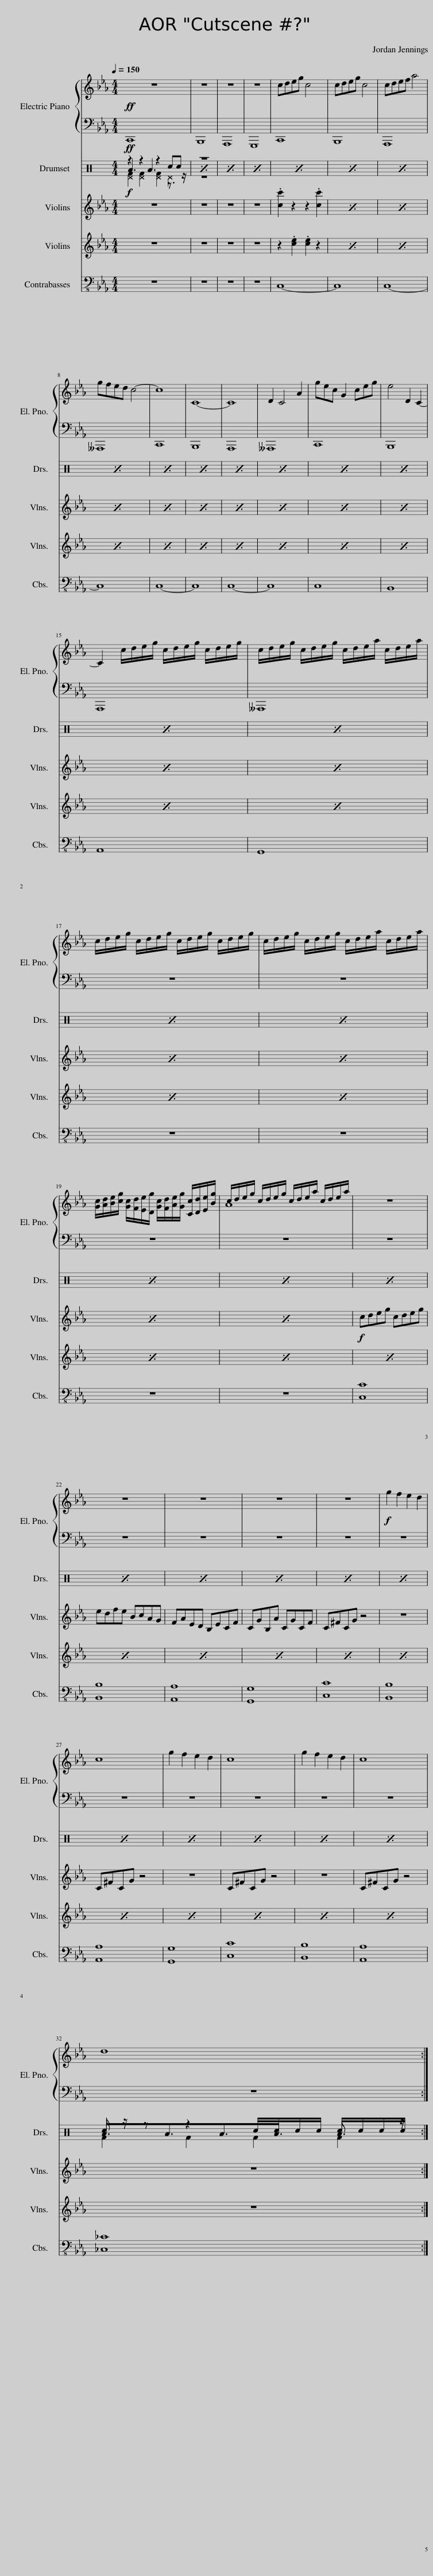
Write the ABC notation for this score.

X:1
%%score { ( 1 3 ) | 2 } ( 4 5 6 ) 7 8 9
L:1/8
Q:1/4=150
M:4/4
I:linebreak $
K:Eb
V:1 treble
V:3 treble
V:2 bass
V:4 perc
K:none
V:5 perc
K:none
V:6 perc
K:none
V:7 treble
V:8 treble
V:9 bass-8
V:1
!ff! z8 | z8 | z8 | z8 | cdeg c4 | %5
 cdeg c4 | cdef a4 |$ gfed c4- | c8 | C8- | %10
 C8 | D2 C4 A2 | gec G2 ceg | e4 D2 C2- |$ C2 c/d/e/g/ c/d/e/g/ c/d/e/g/ | %15
 c/d/e/g/ c/d/e/g/ c/d/e/a/ c/d/e/a/ |$ c/d/e/g/ c/d/e/g/ c/d/e/g/ c/d/e/g/ | c/d/e/g/ c/d/e/g/ c/d/e/a/ c/d/e/a/ |$ [Gc]/[Ad]/[Be]/[cg]/ [Gc]/[Fd]/[Ee]/[Dg]/ [Gc]/[Fd]/[Ae]/[Gg]/ [Cc]/[Dd]/[Ee]/[Bg]/ | c/d/e/g/ c/d/e/g/ c/d/e/a/ c/d/e/a/ | %20
 z8 |$ z8 | z8 | z8 | z8 | %25
!f! g2 f2 e2 d2 |$ c8 | g2 f2 e2 d2 | c8 | g2 f2 e2 d2 | %30
 c8 |$ d8 :| %32
V:2
!ff! C,,8 | B,,,8 | A,,,8 | G,,,8 | C,,8 | %5
 B,,,8 | A,,,8 |$ __A,,,8 | C,,8 | B,,,8 | %10
 A,,,8 | __A,,,8 | C,,8 | B,,,8 |$ A,,,8 | %15
 __A,,,8 |$ z8 | z8 |$ z8 | z8 | %20
 z8 |$ z8 | z8 | z8 | z8 | %25
 z8 |$ z8 | z8 | z8 | z8 | %30
 z8 |$ z8 :| %32
V:3
 x8 | x8 | x8 | x8 | x8 | %5
 x8 | x8 |$ x8 | x8 | x8 | %10
 x8 | x8 | x8 | x8 |$ x8 | %15
 x8 |$ x8 | x8 |$ x8 | A8 | %20
 x8 |$ x8 | x8 | x8 | x8 | %25
 x8 |$ x8 | x8 | x8 | x8 | %30
 x8 |$ x8 :| %32
V:4
[K:C]!f! [^DF]2 [^DF]2 [^DF]2 ^D2 | x8 | x8 | x8 | x8 | %5
 x8 | x8 |$ x8 | x8 | x8 | %10
 x8 | x8 | x8 | x8 |$ x8 | %15
 x8 |$ x8 | x8 |$ x8 | x8 | %20
 x8 |$ x8 | x8 | x8 | x8 | %25
 x8 |$ x8 | x8 | x8 | x8 | %30
 x8 |$ A3/2A3/2A3/2A3/2 A3/2 z/ :| %32
V:5
[K:C] A3 A3 z3/2 z/ | z8 | x8 | x8 | x8 | %5
 x8 | x8 |$ x8 | x8 | x8 | %10
 x8 | x8 | x8 | x8 |$ x8 | %15
 x8 |$ x8 | x8 |$ x8 | x8 | %20
 x8 |$ x8 | x8 | x8 | x8 | %25
 x8 |$ x8 | x8 | x8 | x8 | %30
 x8 |$ F2 F2 F2 F2 :| %32
V:6
[K:C] z2 z2 z2 cc | z8 | x8 | x8 | x8 | %5
 x8 | x8 |$ x8 | x8 | x8 | %10
 x8 | x8 | x8 | x8 |$ x8 | %15
 x8 |$ x8 | x8 |$ x8 | x8 | %20
 x8 |$ x8 | x8 | x8 | x8 | %25
 x8 |$ x8 | x8 | x8 | x8 | %30
 x8 |$ c/ z/ z z2 c/c/c/c/ c/c/c/c/ :| %32
V:7
 z8 | z8 | z8 | z8 | .[cc']2 z2 z2 .[cc']2 | %5
 x8 | x8 |$ x8 | x8 | x8 | %10
 x8 | x8 | x8 | x8 |$ x8 | %15
 x8 |$ x8 | x8 |$ x8 | x8 | %20
!f! cdeg cdeg |$ edfe BcAG | FAED B,ECF | CGB,A CGCF | C^FCG z4 | %25
 z8 |$ C^FCG z4 | z8 | C^FCG z4 | z8 | %30
 C^FCG z4 |$ z8 :| %32
V:8
 z8 | z8 | z8 | z8 | z2 .[ce]2 .[ce]2 z2 | %5
 x8 | x8 |$ x8 | x8 | x8 | %10
 x8 | x8 | x8 | x8 |$ x8 | %15
 x8 |$ x8 | x8 |$ x8 | x8 | %20
 x8 |$ x8 | x8 | x8 | x8 | %25
 x8 |$ x8 | x8 | x8 | x8 | %30
 x8 |$ z8 :| %32
V:9
 z8 | z8 | z8 | z8 | C,8- | %5
 C,8 | C,8- |$ C,8 | C,8- | C,8 | %10
 C,8- | C,8 | C,8 | B,,8 |$ A,,8 | %15
 G,,8 |$ z8 | z8 |$ z8 | z8 | %20
 [C,C]8 |$ [B,,B,]8 | [A,,A,]8 | [G,,G,]8 | [C,C]8 | %25
 [B,,B,]8 |$ [A,,A,]8 | [G,,G,]8 | [C,C]8 | [B,,B,]8 | %30
 [A,,A,]8 |$ [_C,_C]8 :| %32
